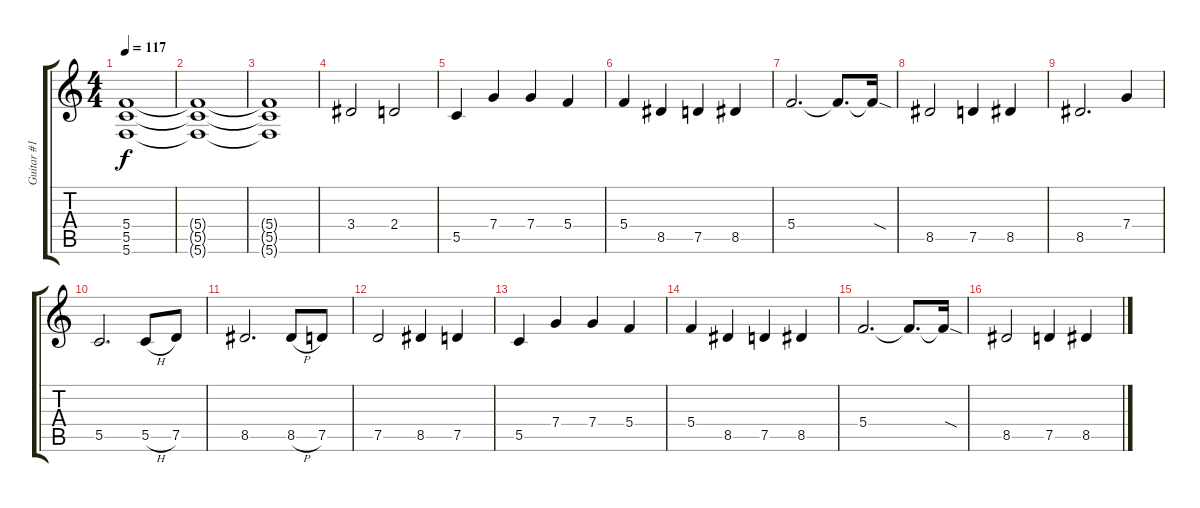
\track ("Guitar #1" "Guitar #1") {instrument distortionguitar}
\staff {score tabs}
\tuning (D4 A3 F3 C3 G2 C2) {hide}
\ts (4 4)
\tempo 117
\clef g2
\ks c
(5.4 5.5 5.6).1{dy f} |
(5.4{t} 5.5{t} 5.6{t}).1 |
(5.4{t} 5.5{t} 5.6{t}).1 |
3.4.2 2.4.2 |
5.5.4 7.4.4 7.4.4 5.4.4 |
5.4.4 8.5.4 7.5.4 8.5.4 |
5.4.2{d} 5.4{t}.8{d} 5.4{sod t}.16 |
8.5.2 7.5.4 8.5.4 |
8.5.2{d} 7.4.4 |
5.5.2{d} 5.5{h}.8 7.5.8 |
8.5.2{d} 8.5{h}.8 7.5.8 |
7.5.2 8.5.4 7.5.4 |
5.5.4 7.4.4 7.4.4 5.4.4 |
5.4.4 8.5.4 7.5.4 8.5.4 |
5.4.2{d} 5.4{t}.8{d} 5.4{sod t}.16 |
8.5.2 7.5.4 8.5.4
